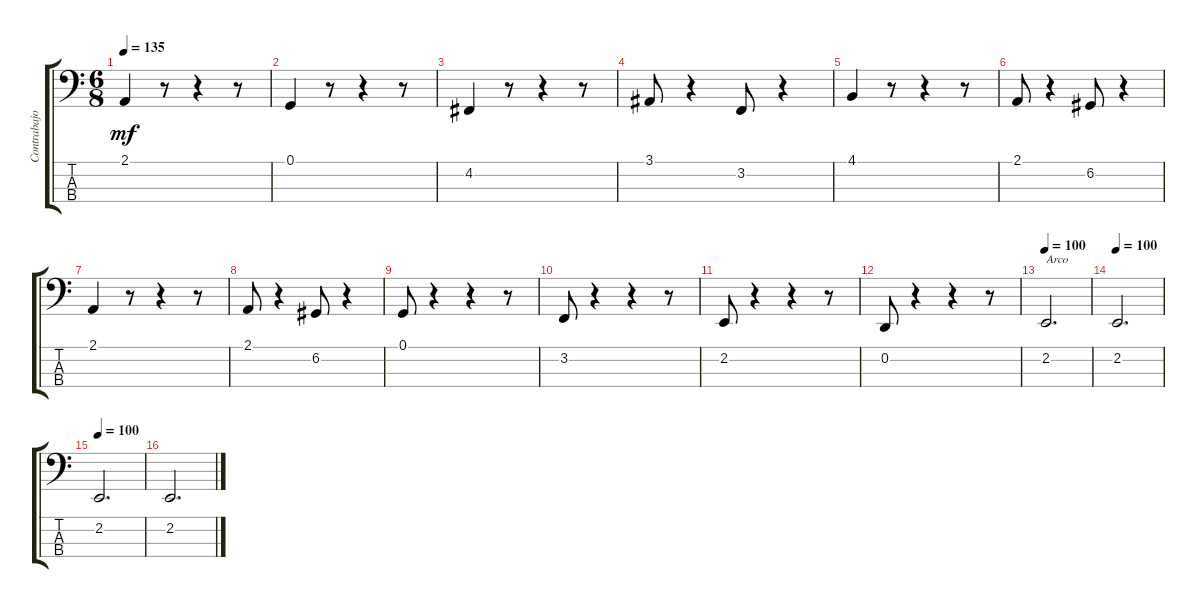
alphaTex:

\track ("Contrabajo" "Contrabajo") {instrument contrabass}
\staff {score tabs}
\tuning (G1 D1 A0 E0) {hide}
\ts (6 8)
\tempo 135
\clef f4
\ks c
2.1.4{dy mf} r.8 r.4 r.8 |
0.1.4 r.8 r.4 r.8 |
4.2.4 r.8 r.4 r.8 |
3.1.8 r.4 3.2.8 r.4 |
4.1.4 r.8 r.4 r.8 |
2.1.8 r.4 6.2.8 r.4 |
2.1.4 r.8 r.4 r.8 |
2.1.8 r.4 6.2.8 r.4 |
0.1.8 r.4 r.4 r.8 |
3.2.8 r.4 r.4 r.8 |
2.2.8 r.4 r.4 r.8 |
0.2.8 r.4 r.4 r.8 |
\tempo 100
2.2.2{d txt "Arco" instrument contrabass} |
\tempo 100
2.2.2{d} |
\tempo 100
2.2.2{d} |
2.2.2{d}
